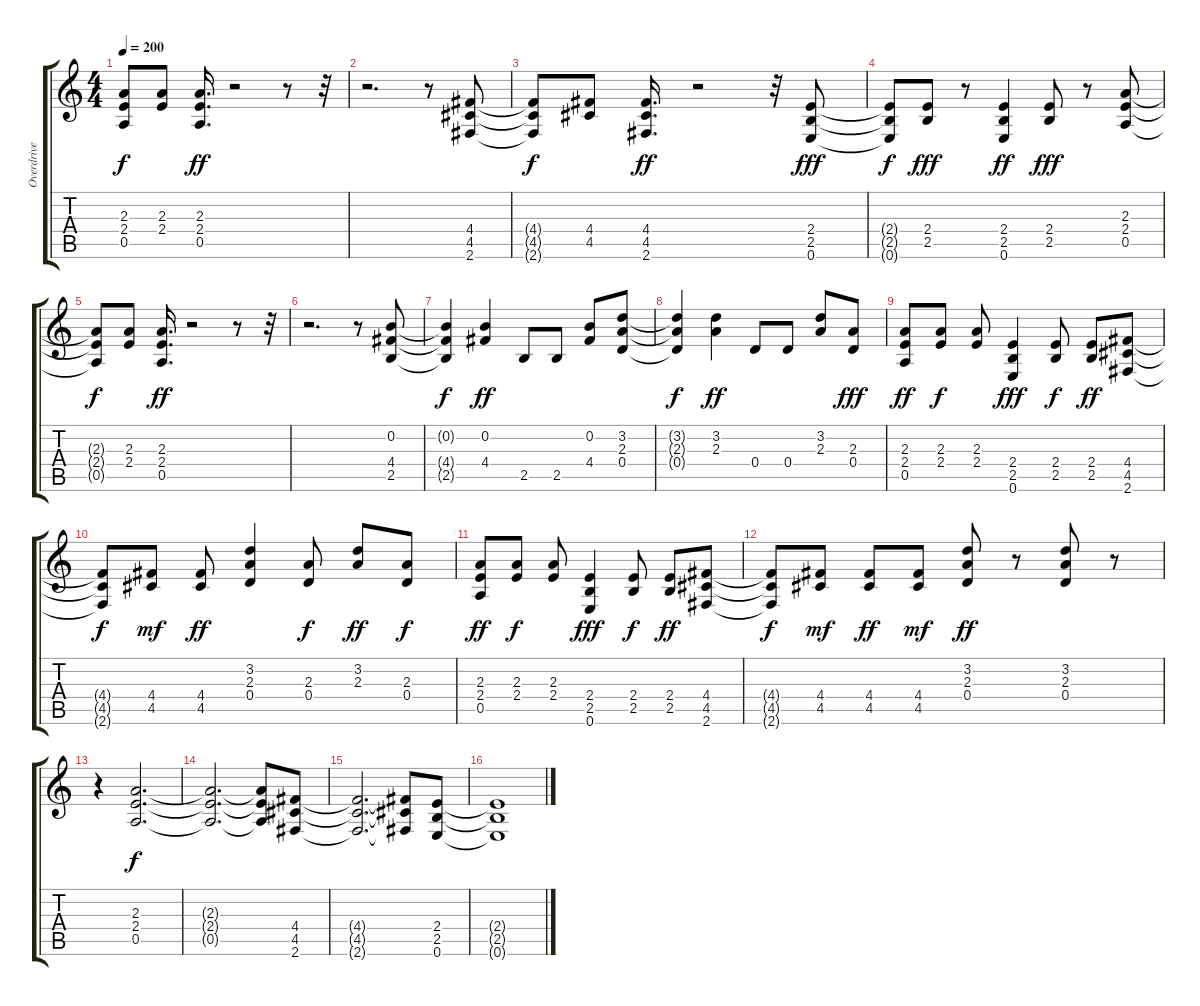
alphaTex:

\track ("Overdrive Effect2(Ka)" "Overdrive ") {instrument overdrivenguitar}
\staff {score tabs}
\tuning (E4 B3 G3 D3 A2 E2) {hide}
\ts (4 4)
\tempo 200
\clef g2
\ks c
(2.3{t} 2.4{t} 0.5{t}).8{dy f} (2.3 2.4).8 (2.3 2.4 0.5).16{d dy ff} r.2 r.8 r.32 |
r.2{d} r.8 (4.4 4.5 2.6).8 |
(4.4{t} 4.5{t} 2.6{t}).8{dy f} (4.4 4.5).8 (4.4 4.5 2.6).16{d dy ff} r.2 r.32 (2.4 2.5 0.6).8{dy fff} |
(2.4{t} 2.5{t} 0.6{t}).8{dy f} (2.4 2.5).8{dy fff} r.8 (2.4 2.5 0.6).4{dy ff} (2.4 2.5).8{dy fff} r.8 (2.3 2.4 0.5).8 |
(2.3{t} 2.4{t} 0.5{t}).8{dy f} (2.3 2.4).8 (2.3 2.4 0.5).16{d dy ff} r.2 r.8 r.32 |
r.2{d} r.8 (0.2 4.4 2.5).8 |
(0.2{t} 4.4{t} 2.5{t}).4{dy f} (0.2 4.4).4{dy ff} 2.5.8 2.5.8 (0.2 4.4).8 (3.2 2.3 0.4).8 |
(3.2{t} 2.3{t} 0.4{t}).4{dy f} (3.2 2.3).4{dy ff} 0.4.8 0.4.8 (3.2 2.3).8 (2.3 0.4).8{dy fff} |
(2.3 2.4 0.5).8{dy ff} (2.3 2.4).8{dy f} (2.3 2.4).8 (2.4 2.5 0.6).4{dy fff} (2.4 2.5).8{dy f} (2.4 2.5).8{dy ff} (4.4 4.5 2.6).8 |
(4.4{t} 4.5{t} 2.6{t}).8{dy f} (4.4 4.5).8{dy mf} (4.4 4.5).8{dy ff} (3.2 2.3 0.4).4 (2.3 0.4).8{dy f} (3.2 2.3).8{dy ff} (2.3 0.4).8{dy f} |
(2.3 2.4 0.5).8{dy ff} (2.3 2.4).8{dy f} (2.3 2.4).8 (2.4 2.5 0.6).4{dy fff} (2.4 2.5).8{dy f} (2.4 2.5).8{dy ff} (4.4 4.5 2.6).8 |
(4.4{t} 4.5{t} 2.6{t}).8{dy f} (4.4 4.5).8{dy mf} (4.4 4.5).8{dy ff} (4.4 4.5).8{dy mf} (3.2 2.3 0.4).8{dy ff} r.8 (3.2 2.3 0.4).8 r.8 |
r.4 (2.3 2.4 0.5).2{d dy f} |
(2.3{t} 2.4{t} 0.5{t}).2{d} (2.3{t} 2.4{t} 0.5{t}).8 (4.4 4.5 2.6).8 |
(4.4{t} 4.5{t} 2.6{t}).2{d} (4.4{t} 4.5{t} 2.6{t}).8 (2.4 2.5 0.6).8 |
(2.4{t} 2.5{t} 0.6{t}).1
